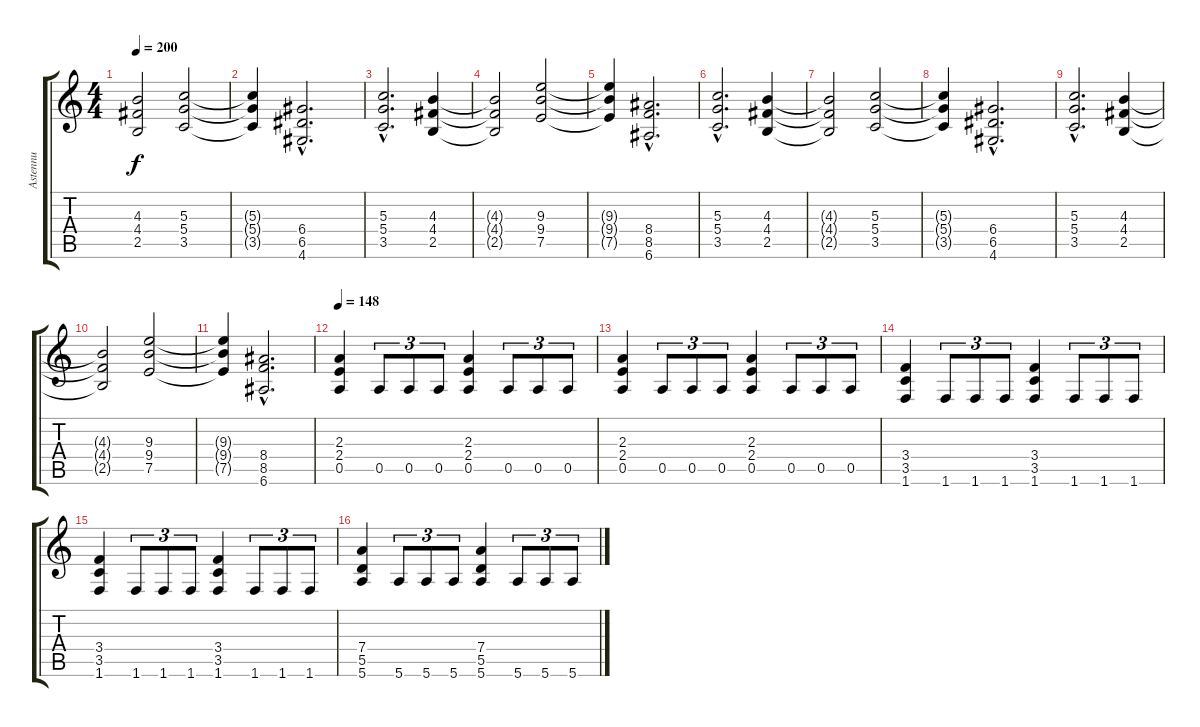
\track ("Astennu" "Astennu") {instrument distortionguitar}
\staff {score tabs}
\tuning (E4 B3 G3 D3 A2 E2) {hide}
\ts (4 4)
\tempo 200
\clef g2
\ks c
(4.3{t} 4.4{t} 2.5{t}).2{dy f} (5.3 5.4 3.5).2 |
(5.3{t} 5.4{t} 3.5{t}).4 (6.4{hac} 6.5{hac} 4.6{hac}).2{d} |
(5.3{hac} 5.4{hac} 3.5{hac}).2{d} (4.3 4.4 2.5).4 |
(4.3{t} 4.4{t} 2.5{t}).2 (9.3 9.4 7.5).2 |
(9.3{t} 9.4{t} 7.5{t}).4 (8.4{hac} 8.5{hac} 6.6{hac}).2{d} |
(5.3{hac} 5.4{hac} 3.5{hac}).2{d} (4.3 4.4 2.5).4 |
(4.3{t} 4.4{t} 2.5{t}).2 (5.3 5.4 3.5).2 |
(5.3{t} 5.4{t} 3.5{t}).4 (6.4{hac} 6.5{hac} 4.6{hac}).2{d} |
(5.3{hac} 5.4{hac} 3.5{hac}).2{d} (4.3 4.4 2.5).4 |
(4.3{t} 4.4{t} 2.5{t}).2 (9.3 9.4 7.5).2 |
(9.3{t} 9.4{t} 7.5{t}).4 (8.4{hac} 8.5{hac} 6.6{hac}).2{d} |
\tempo 148
(2.3 2.4 0.5).4 0.5.8{tu (3 2)} 0.5.8{tu (3 2)} 0.5.8{tu (3 2)} (2.3 2.4 0.5).4 0.5.8{tu (3 2)} 0.5.8{tu (3 2)} 0.5.8{tu (3 2)} |
(2.3 2.4 0.5).4 0.5.8{tu (3 2)} 0.5.8{tu (3 2)} 0.5.8{tu (3 2)} (2.3 2.4 0.5).4 0.5.8{tu (3 2)} 0.5.8{tu (3 2)} 0.5.8{tu (3 2)} |
(3.4 3.5 1.6).4 1.6.8{tu (3 2)} 1.6.8{tu (3 2)} 1.6.8{tu (3 2)} (3.4 3.5 1.6).4 1.6.8{tu (3 2)} 1.6.8{tu (3 2)} 1.6.8{tu (3 2)} |
(3.4 3.5 1.6).4 1.6.8{tu (3 2)} 1.6.8{tu (3 2)} 1.6.8{tu (3 2)} (3.4 3.5 1.6).4 1.6.8{tu (3 2)} 1.6.8{tu (3 2)} 1.6.8{tu (3 2)} |
(7.4 5.5 5.6).4 5.6.8{tu (3 2)} 5.6.8{tu (3 2)} 5.6.8{tu (3 2)} (7.4 5.5 5.6).4 5.6.8{tu (3 2)} 5.6.8{tu (3 2)} 5.6.8{tu (3 2)}
